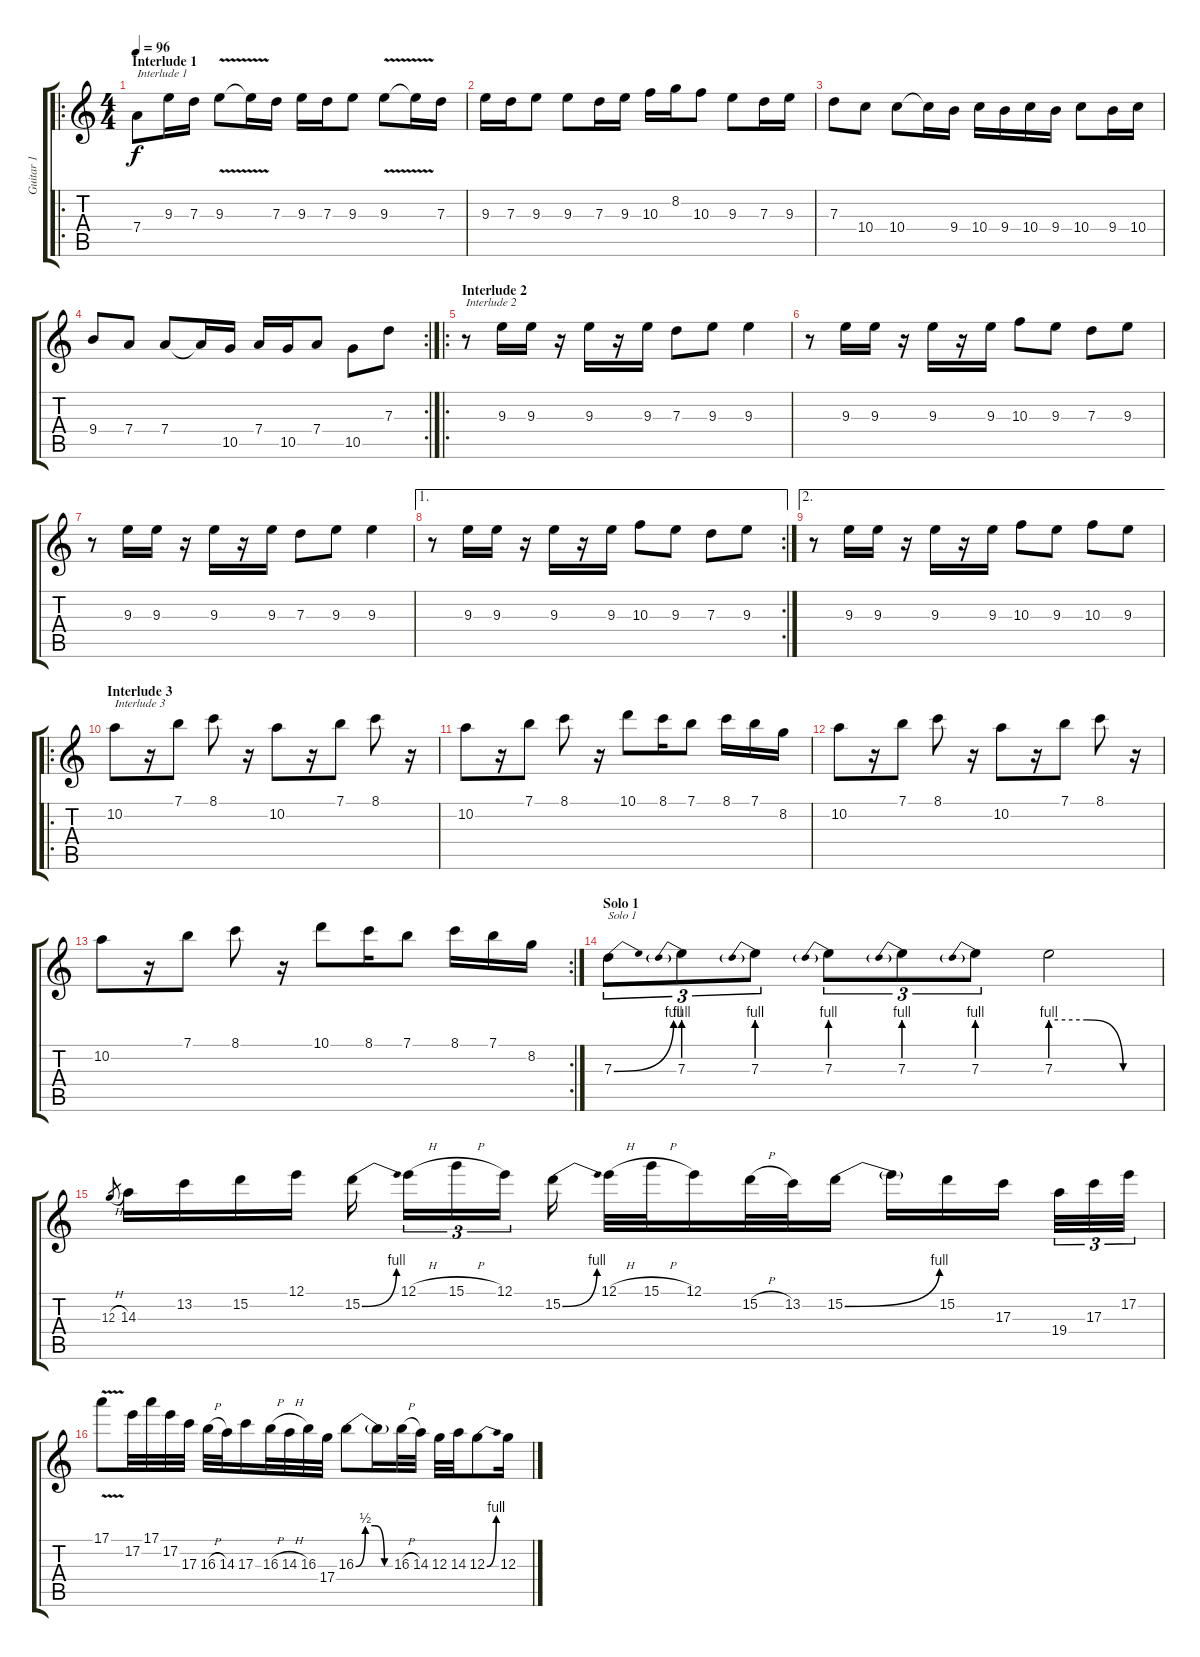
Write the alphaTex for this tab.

\track ("Guitar 1" "Guitar 1") {instrument distortionguitar}
\staff {score tabs}
\tuning (E4 B3 G3 D3 A2 E2) {hide}
\ro
\ts (4 4)
\section ("" "Interlude 1")
\tempo 96
\clef g2
\ks c
7.4.8{txt "Interlude 1" dy f} 9.3.16 7.3.16 9.3{v}.8 9.3{t}.16 7.3.16 9.3.16 7.3.16 9.3.8 9.3{v}.8 9.3{t}.16 7.3.16 |
9.3.16 7.3.16 9.3.8 9.3.8 7.3.16 9.3.16 10.3.16 8.2.16 10.3.8 9.3.8 7.3.16 9.3.16 |
7.3.8 10.4.8 10.4.8 10.4{t}.16 9.4.16 10.4.16 9.4.16 10.4.16 9.4.16 10.4.8 9.4.16 10.4.16 |
\rc 2
9.4.8 7.4.8 7.4.8 7.4{t}.16 10.5.16 7.4.16 10.5.16 7.4.8 10.5.8 7.3.8 |
\ro
\section ("" "Interlude 2")
r.8{txt "Interlude 2"} 9.3.16 9.3.16 r.16 9.3.16 r.16 9.3.16 7.3.8 9.3.8 9.3.4 |
r.8 9.3.16 9.3.16 r.16 9.3.16 r.16 9.3.16 10.3.8 9.3.8 7.3.8 9.3.8 |
r.8 9.3.16 9.3.16 r.16 9.3.16 r.16 9.3.16 7.3.8 9.3.8 9.3.4 |
\ae 1
\rc 2
r.8 9.3.16 9.3.16 r.16 9.3.16 r.16 9.3.16 10.3.8 9.3.8 7.3.8 9.3.8 |
\ae 2
r.8 9.3.16 9.3.16 r.16 9.3.16 r.16 9.3.16 10.3.8 9.3.8 10.3.8 9.3.8 |
\ro
\section ("" "Interlude 3")
10.2.8{txt "Interlude 3"} r.16 7.1.8 8.1.8 r.16 10.2.8 r.16 7.1.8 8.1.8 r.16 |
10.2.8 r.16 7.1.8 8.1.8 r.16 10.1.8 8.1.16 7.1.8 8.1.16 7.1.16 8.2.16 |
10.2.8 r.16 7.1.8 8.1.8 r.16 10.2.8 r.16 7.1.8 8.1.8 r.16 |
\rc 2
10.2.8 r.16 7.1.8 8.1.8 r.16 10.1.8 8.1.16 7.1.8 8.1.16 7.1.16 8.2.16 |
\section ("" "Solo 1")
7.3{be (bend 0 0 60 4)}.8{tu (3 2) txt "Solo 1"} 7.3{be (prebend 0 4 60 4)}.8{tu (3 2)} 7.3{be (prebend 0 4 60 4)}.8{tu (3 2)} 7.3{be (prebend 0 4 60 4)}.8{tu (3 2)} 7.3{be (prebend 0 4 60 4)}.8{tu (3 2)} 7.3{be (prebend 0 4 60 4)}.8{tu (3 2)} 7.3{be (custom 0 4 20 4 40 0 60 0)}.2 |
12.3{h}.8{gr} 14.3.16 13.2.16 15.2.16 12.1.16 15.2{be (bend 0 0 60 4)}.16 12.1{h}.16{tu (3 2)} 15.1{h}.16{tu (3 2)} 12.1.16{tu (3 2)} 15.2{be (bend 0 0 60 4)}.16 12.1{h}.32 15.1{h}.32 12.1.16 15.2{h}.32 13.2.32 15.2{be (bend 0 0 60 4)}.16 15.2{t}.16 15.2.16 17.3.16 19.4.32{tu (3 2)} 17.3.32{tu (3 2)} 17.2.32{tu (3 2)} |
17.1{v}.8 17.2.32 17.1.32 17.2.32 17.3.32 16.3{h}.32 14.3.32 17.3.16 16.3{h}.32 14.3{h}.32 16.3.32 17.4.32 16.3{be (custom 0 0 15 2 30 2 45 0 60 0)}.8 16.3{t}.16 16.3{h}.32 14.3.32 12.3.32 14.3.32 12.3{be (bend 0 0 60 4)}.8 12.3.16
